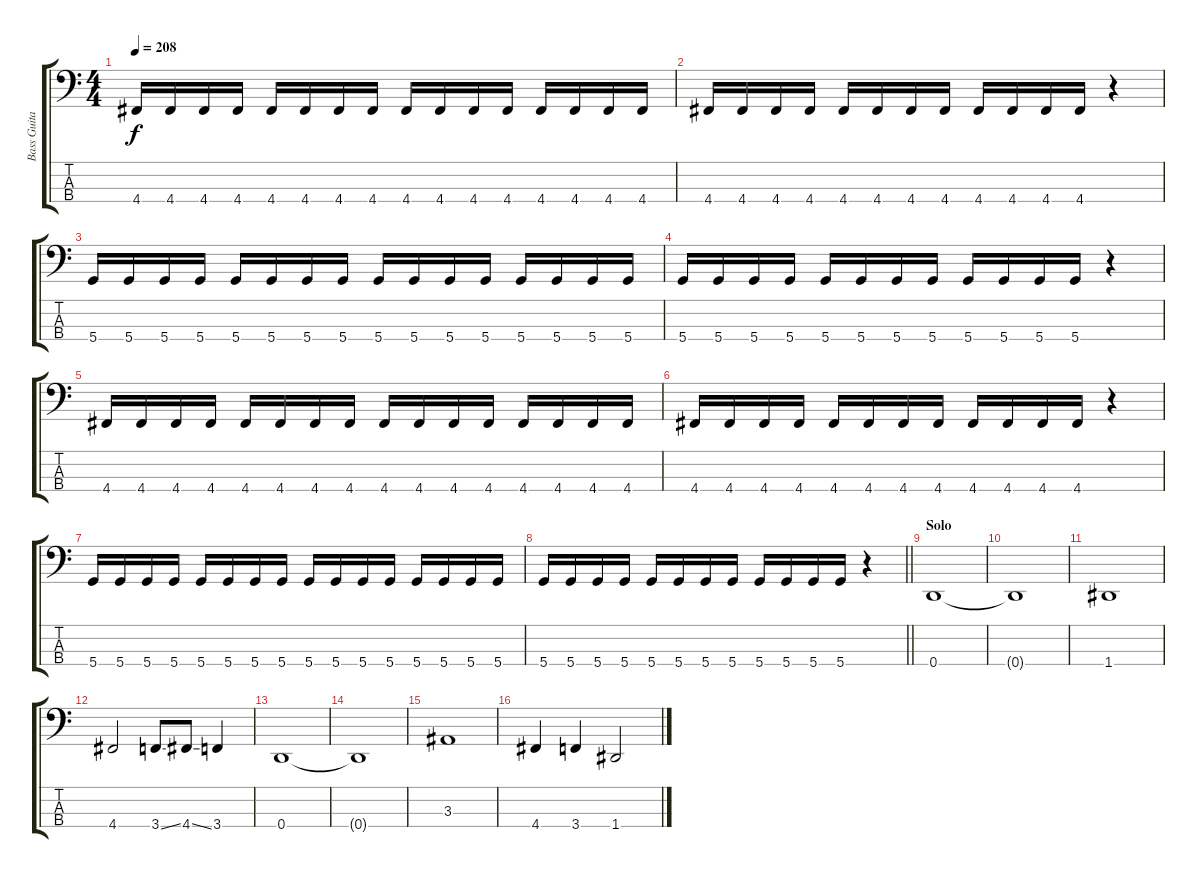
\track ("Bass Guitar" "Bass Guita") {instrument electricbasspick}
\staff {score tabs}
\tuning (F2 C2 G1 D1) {hide}
\ts (4 4)
\tempo 208
\clef f4
\ks c
4.4.16{dy f} 4.4.16 4.4.16 4.4.16 4.4.16 4.4.16 4.4.16 4.4.16 4.4.16 4.4.16 4.4.16 4.4.16 4.4.16 4.4.16 4.4.16 4.4.16 |
4.4.16 4.4.16 4.4.16 4.4.16 4.4.16 4.4.16 4.4.16 4.4.16 4.4.16 4.4.16 4.4.16 4.4.16 r.4 |
5.4.16 5.4.16 5.4.16 5.4.16 5.4.16 5.4.16 5.4.16 5.4.16 5.4.16 5.4.16 5.4.16 5.4.16 5.4.16 5.4.16 5.4.16 5.4.16 |
5.4.16 5.4.16 5.4.16 5.4.16 5.4.16 5.4.16 5.4.16 5.4.16 5.4.16 5.4.16 5.4.16 5.4.16 r.4 |
4.4.16 4.4.16 4.4.16 4.4.16 4.4.16 4.4.16 4.4.16 4.4.16 4.4.16 4.4.16 4.4.16 4.4.16 4.4.16 4.4.16 4.4.16 4.4.16 |
4.4.16 4.4.16 4.4.16 4.4.16 4.4.16 4.4.16 4.4.16 4.4.16 4.4.16 4.4.16 4.4.16 4.4.16 r.4 |
5.4.16 5.4.16 5.4.16 5.4.16 5.4.16 5.4.16 5.4.16 5.4.16 5.4.16 5.4.16 5.4.16 5.4.16 5.4.16 5.4.16 5.4.16 5.4.16 |
\barLineRight lightlight
5.4.16 5.4.16 5.4.16 5.4.16 5.4.16 5.4.16 5.4.16 5.4.16 5.4.16 5.4.16 5.4.16 5.4.16 r.4 |
\section ("" "Solo")
0.4.1 |
0.4{t}.1 |
1.4.1 |
4.4.2 3.4{ss}.8 4.4{ss}.8 3.4.4 |
0.4.1 |
0.4{t}.1 |
3.3.1 |
4.4.4 3.4.4 1.4.2
